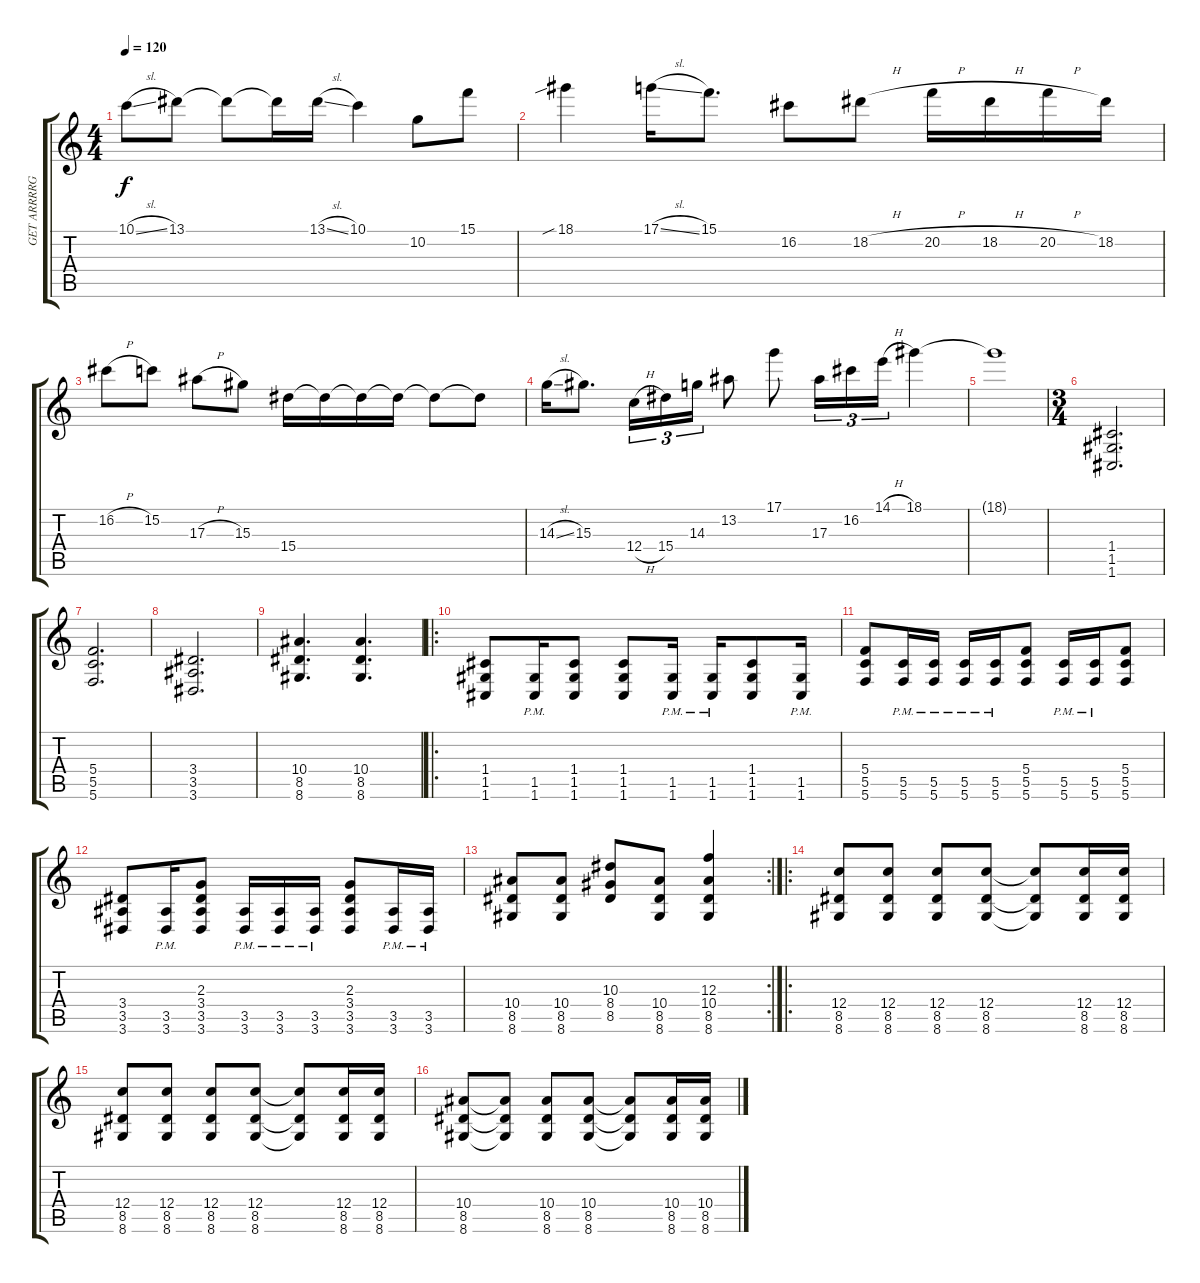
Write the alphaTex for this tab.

\track ("GET ARRRRGH 2" "GET ARRRRG") {instrument overdrivenguitar}
\staff {score tabs}
\tuning (D4 A3 F3 C3 G2 C2) {hide}
\ts (4 4)
\tempo 120
\clef g2
\ks c
10.1{sl}.8{dy f} 13.1.8 13.1{t}.8 13.1{t}.16 13.1{sl}.16 10.1.4 10.2.8 15.1.8 |
18.1{sib}.4 17.1{sl}.16 15.1.8{d} 16.2.8 18.2{h}.8 20.2{h}.16 18.2{h}.16 20.2{h}.16 18.2.16 |
16.2{h}.8 15.2.8 17.3{h}.8 15.3.8 15.4.16 15.4{t}.16 15.4{t}.16 15.4{t}.16 15.4{t}.8 15.4{t}.8 |
14.3{sl}.16 15.3.8{d} 12.4{h}.16{tu (3 2)} 15.4.16{tu (3 2)} 14.3.16{tu (3 2)} 13.2.8 17.1.8 17.3.16{tu (3 2)} 16.2.16{tu (3 2)} 14.1{h}.16{tu (3 2)} 18.1.4 |
18.1{t}.1 |
\ts (3 4)
(1.4 1.5 1.6).2{d} |
(5.4 5.5 5.6).2{d} |
(3.4 3.5 3.6).2{d} |
(10.4 8.5 8.6).4{d} (10.4 8.5 8.6).4{d} |
\ro
(1.4 1.5 1.6).8 (1.5{pm} 1.6{pm}).16 (1.4 1.5 1.6).8 (1.4 1.5 1.6).8 (1.5{pm} 1.6{pm}).16 (1.5{pm} 1.6{pm}).16 (1.4 1.5 1.6).8 (1.5{pm} 1.6{pm}).16 |
(5.4 5.5 5.6).8 (5.5{pm} 5.6{pm}).16 (5.5{pm} 5.6{pm}).16 (5.5{pm} 5.6{pm}).16 (5.5{pm} 5.6{pm}).16 (5.4 5.5 5.6).8 (5.5{pm} 5.6{pm}).16 (5.5{pm} 5.6{pm}).16 (5.4 5.5 5.6).8 |
(3.4 3.5 3.6).8 (3.5{pm} 3.6{pm}).16 (2.3 3.4 3.5 3.6).8 (3.5{pm} 3.6{pm}).16 (3.5{pm} 3.6{pm}).16 (3.5{pm} 3.6{pm}).16 (2.3 3.4 3.5 3.6).8 (3.5{pm} 3.6{pm}).16 (3.5{pm} 3.6{pm}).16 |
\rc 2
(10.4 8.5 8.6).8 (10.4 8.5 8.6).8 (10.3 8.4 8.5).8 (10.4 8.5 8.6).8 (12.3 10.4 8.5 8.6).4 |
\ro
(12.4 8.5 8.6).8 (12.4 8.5 8.6).8 (12.4 8.5 8.6).8 (12.4 8.5 8.6).8 (12.4{t} 8.5{t} 8.6{t}).8 (12.4 8.5 8.6).16 (12.4 8.5 8.6).16 |
(12.4 8.5 8.6).8 (12.4 8.5 8.6).8 (12.4 8.5 8.6).8 (12.4 8.5 8.6).8 (12.4{t} 8.5{t} 8.6{t}).8 (12.4 8.5 8.6).16 (12.4 8.5 8.6).16 |
(10.4 8.5 8.6).8 (10.4{t} 8.5{t} 8.6{t}).8 (10.4 8.5 8.6).8 (10.4 8.5 8.6).8 (10.4{t} 8.5{t} 8.6{t}).8 (10.4 8.5 8.6).16 (10.4 8.5 8.6).16
